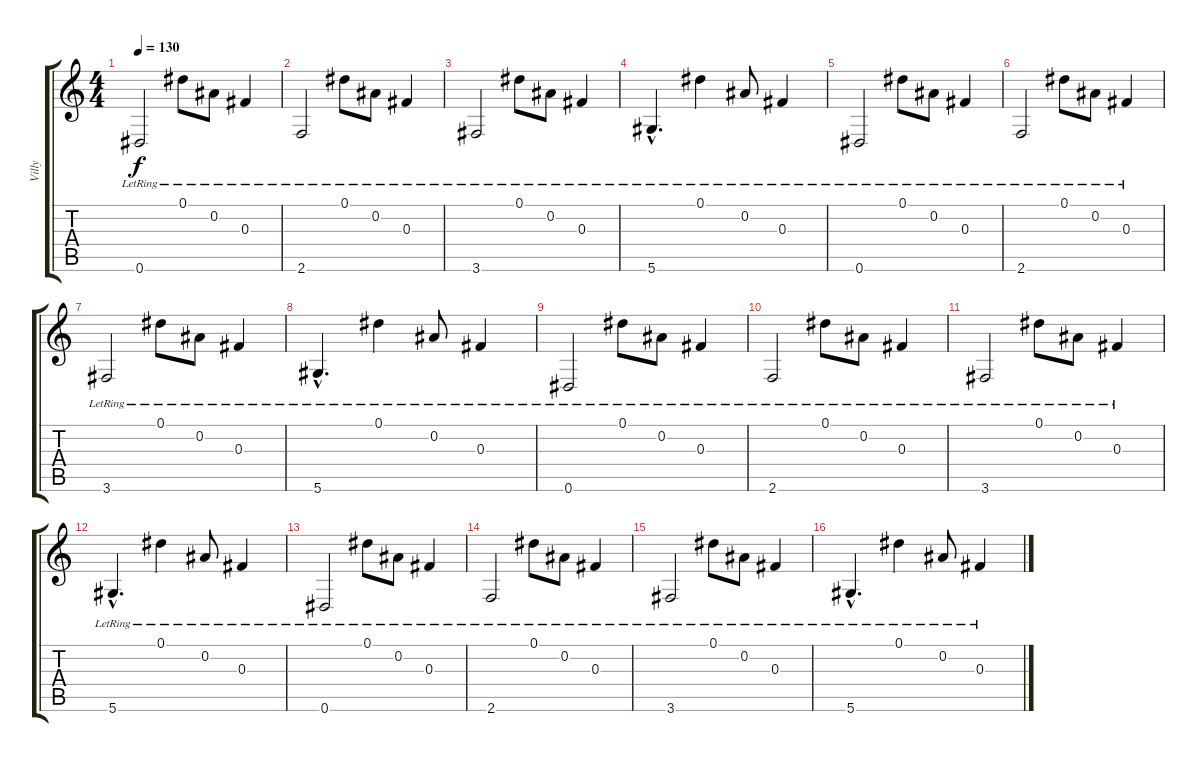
\track ("Villy" "Villy") {instrument distortionguitar}
\staff {score tabs}
\tuning (Eb4 Bb3 Gb3 Db3 Ab2 Eb2) {hide}
\ts (4 4)
\tempo 130
\clef g2
\ks c
0.6{lr}.2{dy f volume 16 instrument distortionguitar} 0.1{lr}.8 0.2{lr}.8 0.3{lr}.4 |
2.6{lr}.2 0.1{lr}.8 0.2{lr}.8 0.3{lr}.4 |
3.6{lr}.2 0.1{lr}.8 0.2{lr}.8 0.3{lr}.4 |
5.6{hac lr}.4{d} 0.1{lr}.4 0.2{lr}.8 0.3{lr}.4 |
0.6{lr}.2 0.1{lr}.8 0.2{lr}.8 0.3{lr}.4 |
2.6{lr}.2 0.1{lr}.8 0.2{lr}.8 0.3{lr}.4 |
3.6{lr}.2 0.1{lr}.8 0.2{lr}.8 0.3{lr}.4 |
5.6{hac lr}.4{d} 0.1{lr}.4 0.2{lr}.8 0.3{lr}.4 |
0.6{lr}.2 0.1{lr}.8 0.2{lr}.8 0.3{lr}.4 |
2.6{lr}.2 0.1{lr}.8 0.2{lr}.8 0.3{lr}.4 |
3.6{lr}.2 0.1{lr}.8 0.2{lr}.8 0.3{lr}.4 |
5.6{hac lr}.4{d} 0.1{lr}.4 0.2{lr}.8 0.3{lr}.4 |
0.6{lr}.2 0.1{lr}.8 0.2{lr}.8 0.3{lr}.4 |
2.6{lr}.2 0.1{lr}.8 0.2{lr}.8 0.3{lr}.4 |
3.6{lr}.2 0.1{lr}.8 0.2{lr}.8 0.3{lr}.4 |
5.6{hac lr}.4{d} 0.1{lr}.4 0.2{lr}.8 0.3{lr}.4
